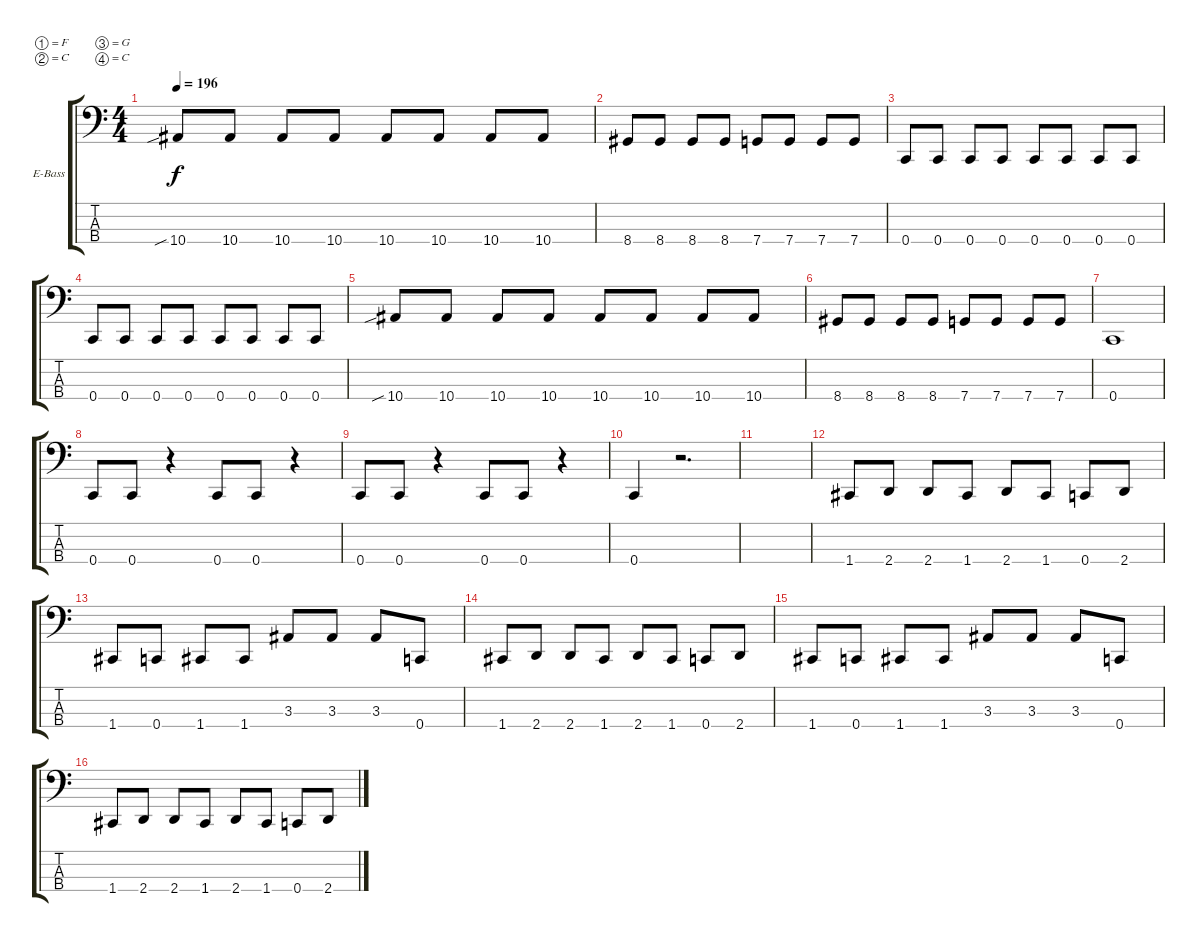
\defaultSystemsLayout 4
\bracketExtendMode groupsimilarinstruments
\firstSystemTrackNameOrientation horizontal
\otherSystemsTrackNameOrientation horizontal
\track ("Bob Rock (Bass)" "E-Bass") {instrument electricbassfinger}
\staff {score tabs}
\tuning (F2 C2 G1 C1)
\ts (4 4)
\tempo 196
\clef f4
\scale
0.333333
\ks c
10.4{sib}.8{dy f} 10.4.8 10.4.8 10.4.8 10.4.8 10.4.8 10.4.8 10.4.8 |
\scale
0.333333 8.4.8 8.4.8 8.4.8 8.4.8 7.4.8 7.4.8 7.4.8 7.4.8 |
\scale
0.333333 0.4.8 0.4.8 0.4.8 0.4.8 0.4.8 0.4.8 0.4.8 0.4.8 |
\scale
0.333333 0.4.8 0.4.8 0.4.8 0.4.8 0.4.8 0.4.8 0.4.8 0.4.8 |
\scale
0.333333 10.4{sib}.8 10.4.8 10.4.8 10.4.8 10.4.8 10.4.8 10.4.8 10.4.8 |
\scale
0.333333 8.4.8 8.4.8 8.4.8 8.4.8 7.4.8 7.4.8 7.4.8 7.4.8 |
\scale
0.333333 0.4.1 |
\scale
0.333333 0.4.8 0.4.8 r.4 0.4.8 0.4.8 r.4 |
\scale
0.333333 0.4.8 0.4.8 r.4 0.4.8 0.4.8 r.4 |
\scale
0.333333 0.4.4 r.2{d} |
\scale
0.333333 |
\scale
0.333333 1.4.8 2.4.8 2.4.8 1.4.8 2.4.8 1.4.8 0.4.8 2.4.8 |
\scale
0.333333 1.4.8 0.4.8 1.4.8 1.4.8 3.3.8 3.3.8 3.3.8 0.4.8 |
\scale
0.333333 1.4.8 2.4.8 2.4.8 1.4.8 2.4.8 1.4.8 0.4.8 2.4.8 |
\scale
0.333333 1.4.8 0.4.8 1.4.8 1.4.8 3.3.8 3.3.8 3.3.8 0.4.8 |
\scale
0.333333 1.4.8 2.4.8 2.4.8 1.4.8 2.4.8 1.4.8 0.4.8 2.4.8
